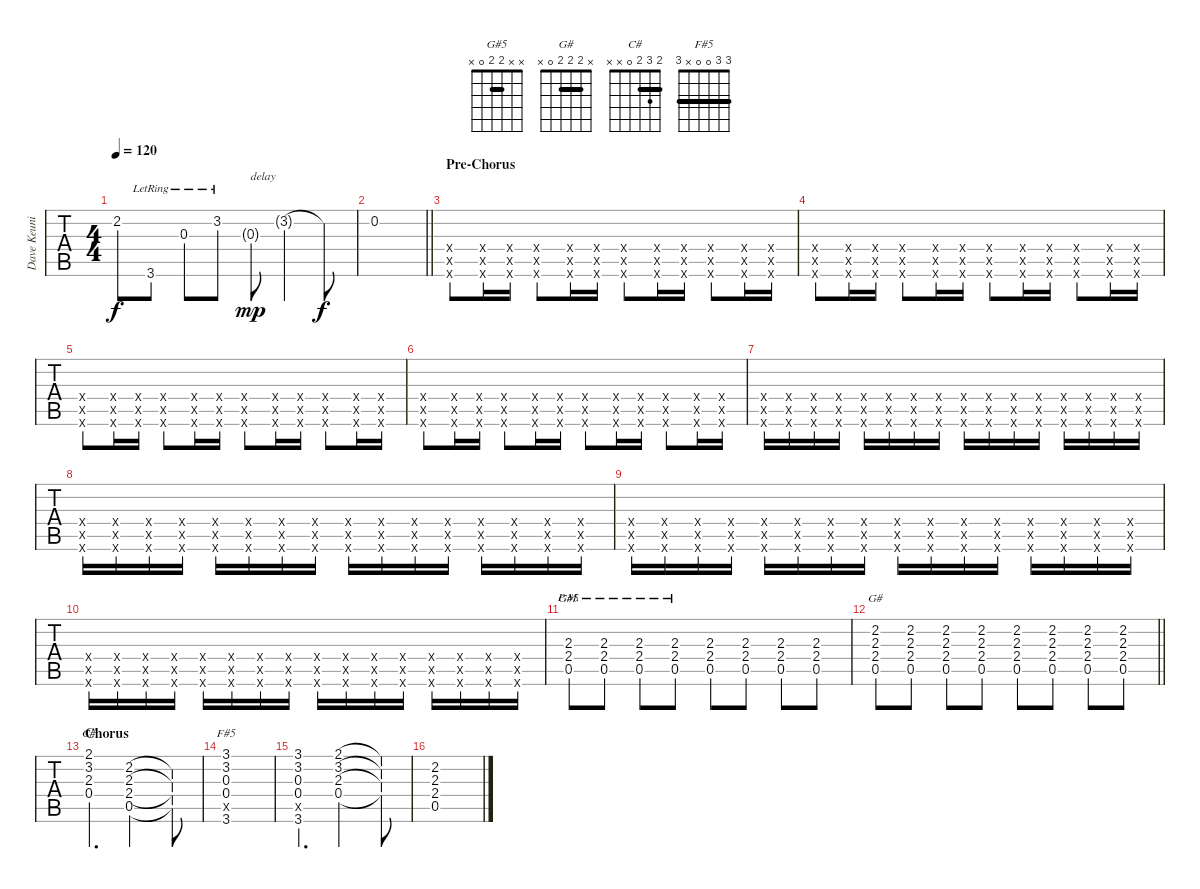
\track ("Dave Keuning's fill guitar" "Dave Keuni") {instrument overdrivenguitar}
\staff {tabs}
\tuning (Eb4 Bb3 Gb3 Db3 Ab2 Eb2) {hide}
\chord ("G#5" x x 2 2 0 x) {barre 2}
\chord ("G#" x 2 2 2 0 x) {barre 2}
\chord ("C#" 2 3 2 0 x x) {barre 2}
\chord ("F#5" 3 3 0 0 x 3) {barre 3}
\ts (4 4)
\tempo 120
\clef g2
\ks c#
2.2{t}.8{dy f} 3.6{lr}.8 0.3{lr}.8 3.2{lr}.8 0.3{g}.8{txt "delay" dy mp} 3.2{g}.4 3.2{t}.8{dy f} |
\barLineRight lightlight
0.2.1 |
\section ("" "Pre-Chorus")
(7.4{x} 7.5{x} 5.6{x}).8{instrument overdrivenguitar} (7.4{x} 7.5{x} 5.6{x}).16 (7.4{x} 7.5{x} 5.6{x}).16 (7.4{x} 7.5{x} 5.6{x}).8 (7.4{x} 7.5{x} 5.6{x}).16 (7.4{x} 7.5{x} 5.6{x}).16 (7.4{x} 7.5{x} 5.6{x}).8 (7.4{x} 7.5{x} 5.6{x}).16 (7.4{x} 7.5{x} 5.6{x}).16 (7.4{x} 7.5{x} 5.6{x}).8 (7.4{x} 7.5{x} 5.6{x}).16 (7.4{x} 7.5{x} 5.6{x}).16 |
(7.4{x} 7.5{x} 5.6{x}).8 (7.4{x} 7.5{x} 5.6{x}).16 (7.4{x} 7.5{x} 5.6{x}).16 (7.4{x} 7.5{x} 5.6{x}).8 (7.4{x} 7.5{x} 5.6{x}).16 (7.4{x} 7.5{x} 5.6{x}).16 (7.4{x} 7.5{x} 5.6{x}).8 (7.4{x} 7.5{x} 5.6{x}).16 (7.4{x} 7.5{x} 5.6{x}).16 (7.4{x} 7.5{x} 5.6{x}).8 (7.4{x} 7.5{x} 5.6{x}).16 (7.4{x} 7.5{x} 5.6{x}).16 |
(7.4{x} 7.5{x} 5.6{x}).8 (7.4{x} 7.5{x} 5.6{x}).16 (7.4{x} 7.5{x} 5.6{x}).16 (7.4{x} 7.5{x} 5.6{x}).8 (7.4{x} 7.5{x} 5.6{x}).16 (7.4{x} 7.5{x} 5.6{x}).16 (7.4{x} 7.5{x} 5.6{x}).8 (7.4{x} 7.5{x} 5.6{x}).16 (7.4{x} 7.5{x} 5.6{x}).16 (7.4{x} 7.5{x} 5.6{x}).8 (7.4{x} 7.5{x} 5.6{x}).16 (7.4{x} 7.5{x} 5.6{x}).16 |
(7.4{x} 7.5{x} 5.6{x}).8 (7.4{x} 7.5{x} 5.6{x}).16 (7.4{x} 7.5{x} 5.6{x}).16 (7.4{x} 7.5{x} 5.6{x}).8 (7.4{x} 7.5{x} 5.6{x}).16 (7.4{x} 7.5{x} 5.6{x}).16 (7.4{x} 7.5{x} 5.6{x}).8 (7.4{x} 7.5{x} 5.6{x}).16 (7.4{x} 7.5{x} 5.6{x}).16 (7.4{x} 7.5{x} 5.6{x}).8 (7.4{x} 7.5{x} 5.6{x}).16 (7.4{x} 7.5{x} 5.6{x}).16 |
(7.4{x} 7.5{x} 5.6{x}).16 (7.4{x} 7.5{x} 5.6{x}).16 (7.4{x} 7.5{x} 5.6{x}).16 (7.4{x} 7.5{x} 5.6{x}).16 (7.4{x} 7.5{x} 5.6{x}).16 (7.4{x} 7.5{x} 5.6{x}).16 (7.4{x} 7.5{x} 5.6{x}).16 (7.4{x} 7.5{x} 5.6{x}).16 (7.4{x} 7.5{x} 5.6{x}).16 (7.4{x} 7.5{x} 5.6{x}).16 (7.4{x} 7.5{x} 5.6{x}).16 (7.4{x} 7.5{x} 5.6{x}).16 (7.4{x} 7.5{x} 5.6{x}).16 (7.4{x} 7.5{x} 5.6{x}).16 (7.4{x} 7.5{x} 5.6{x}).16 (7.4{x} 7.5{x} 5.6{x}).16 |
(7.4{x} 7.5{x} 5.6{x}).16 (7.4{x} 7.5{x} 5.6{x}).16 (7.4{x} 7.5{x} 5.6{x}).16 (7.4{x} 7.5{x} 5.6{x}).16 (7.4{x} 7.5{x} 5.6{x}).16 (7.4{x} 7.5{x} 5.6{x}).16 (7.4{x} 7.5{x} 5.6{x}).16 (7.4{x} 7.5{x} 5.6{x}).16 (7.4{x} 7.5{x} 5.6{x}).16 (7.4{x} 7.5{x} 5.6{x}).16 (7.4{x} 7.5{x} 5.6{x}).16 (7.4{x} 7.5{x} 5.6{x}).16 (7.4{x} 7.5{x} 5.6{x}).16 (7.4{x} 7.5{x} 5.6{x}).16 (7.4{x} 7.5{x} 5.6{x}).16 (7.4{x} 7.5{x} 5.6{x}).16 |
(7.4{x} 7.5{x} 5.6{x}).16 (7.4{x} 7.5{x} 5.6{x}).16 (7.4{x} 7.5{x} 5.6{x}).16 (7.4{x} 7.5{x} 5.6{x}).16 (7.4{x} 7.5{x} 5.6{x}).16 (7.4{x} 7.5{x} 5.6{x}).16 (7.4{x} 7.5{x} 5.6{x}).16 (7.4{x} 7.5{x} 5.6{x}).16 (7.4{x} 7.5{x} 5.6{x}).16 (7.4{x} 7.5{x} 5.6{x}).16 (7.4{x} 7.5{x} 5.6{x}).16 (7.4{x} 7.5{x} 5.6{x}).16 (7.4{x} 7.5{x} 5.6{x}).16 (7.4{x} 7.5{x} 5.6{x}).16 (7.4{x} 7.5{x} 5.6{x}).16 (7.4{x} 7.5{x} 5.6{x}).16 |
(7.4{x} 7.5{x} 5.6{x}).16 (7.4{x} 7.5{x} 5.6{x}).16 (7.4{x} 7.5{x} 5.6{x}).16 (7.4{x} 7.5{x} 5.6{x}).16 (7.4{x} 7.5{x} 5.6{x}).16 (7.4{x} 7.5{x} 5.6{x}).16 (7.4{x} 7.5{x} 5.6{x}).16 (7.4{x} 7.5{x} 5.6{x}).16 (7.4{x} 7.5{x} 5.6{x}).16 (7.4{x} 7.5{x} 5.6{x}).16 (7.4{x} 7.5{x} 5.6{x}).16 (7.4{x} 7.5{x} 5.6{x}).16 (7.4{x} 7.5{x} 5.6{x}).16 (7.4{x} 7.5{x} 5.6{x}).16 (7.4{x} 7.5{x} 5.6{x}).16 (7.4{x} 7.5{x} 5.6{x}).16 |
(2.3{pm} 2.4{pm} 0.5{pm}).8{ch "G#5"} (2.3{pm} 2.4{pm} 0.5{pm}).8 (2.3{pm} 2.4{pm} 0.5{pm}).8 (2.3{pm} 2.4{pm} 0.5{pm}).8 (2.3 2.4 0.5).8 (2.3 2.4 0.5).8 (2.3 2.4 0.5).8 (2.3 2.4 0.5).8 |
\barLineRight lightlight
(2.2 2.3 2.4 0.5).8{ch "G#"} (2.2 2.3 2.4 0.5).8 (2.2 2.3 2.4 0.5).8 (2.2 2.3 2.4 0.5).8 (2.2 2.3 2.4 0.5).8 (2.2 2.3 2.4 0.5).8 (2.2 2.3 2.4 0.5).8 (2.2 2.3 2.4 0.5).8 |
\section ("" "Chorus")
(2.1 3.2 2.3 0.4).4{d ch "C#"} (2.2 2.3 2.4 0.5).2 (2.2{t} 2.3{t} 2.4{t} 0.5{t}).8 |
(3.1 3.2 0.3 0.4 5.5{x} 3.6).1{ch "F#5"} |
(3.1 3.2 0.3 0.4 5.5{x} 3.6).4{d} (2.1 3.2 2.3 0.4).2 (2.1{t} 3.2{t} 2.3{t} 0.4{t}).8 |
(2.2 2.3 2.4 0.5).1
